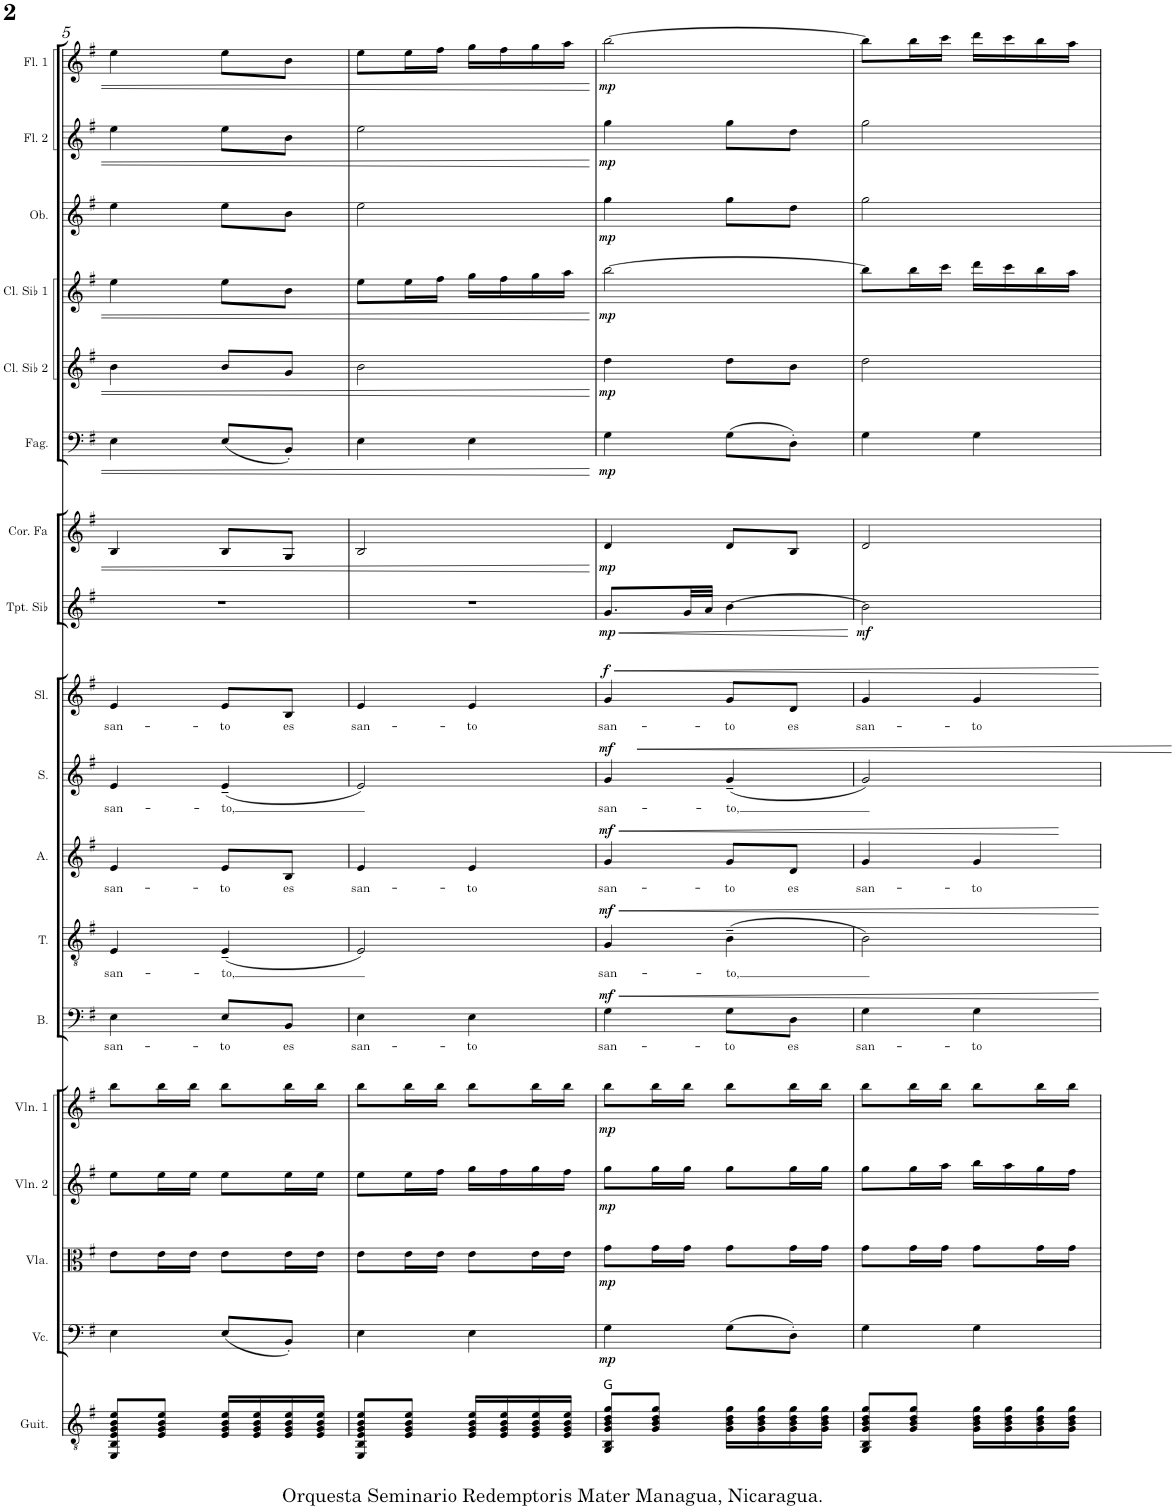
**kern	**harte	**kern	**dynam	**kern	**dynam	**kern	**dynam	**kern	**dynam	**kern	**text	**dynam	**kern	**text	**dynam	**kern	**text	**dynam	**kern	**text	**dynam	**kern	**text	**dynam	**kern	**dynam	**kern	**dynam	**kern	**dynam	**kern	**dynam	**kern	**dynam	**kern	**dynam	**kern	**dynam	**kern	**dynam
*part18	*part18	*part17	*part17	*part16	*part16	*part15	*part15	*part14	*part14	*part13	*part13	*part13	*part12	*part12	*part12	*part11	*part11	*part11	*part10	*part10	*part10	*part9	*part9	*part9	*part8	*part8	*part7	*part7	*part6	*part6	*part5	*part5	*part4	*part4	*part3	*part3	*part2	*part2	*part1	*part1
*staff18	*	*staff17	*staff17	*staff16	*staff16	*staff15	*staff15	*staff14	*staff14	*staff13	*staff13	*staff13	*staff12	*staff12	*staff12	*staff11	*staff11	*staff11	*staff10	*staff10	*staff10	*staff9	*staff9	*staff9	*staff8	*staff8	*staff7	*staff7	*staff6	*staff6	*staff5	*staff5	*staff4	*staff4	*staff3	*staff3	*staff2	*staff2	*staff1	*staff1
*I"Guitarra clásica	*	*I"Violonchelo	*	*I"Viola	*	*I"Violín 2	*	*I"Violín 1	*	*I"Bajo	*	*	*I"Tenor	*	*	*I"Alto	*	*	*I"Soprano	*	*	*I"Solista	*	*	*I"Trompeta en Sib	*	*I"Corno en Fa	*	*I"Fagot	*	*I"Clarinete en Sib 2	*	*I"Clarinete en Sib 1	*	*I"Oboe	*	*I"Flauta 2	*	*I"Flauta 1	*
*I'Guit.	*	*I'Vc.	*	*I'Vla.	*	*I'Vln. 2	*	*I'Vln. 1	*	*I'B.	*	*	*I'T.	*	*	*I'A.	*	*	*I'S.	*	*	*I'Sl.	*	*	*I'Tpt. Sib	*	*I'Cor. Fa	*	*I'Fag.	*	*I'Cl. Sib 2	*	*I'Cl. Sib 1	*	*I'Ob.	*	*I'Fl. 2	*	*I'Fl. 1	*
!!LO:PB:g=z
*clefGv2	*	*clefF4	*	*clefC3	*	*clefG2	*	*clefG2	*	*clefF4	*	*	*clefGv2	*	*	*clefG2	*	*	*clefG2	*	*	*clefG2	*	*	*clefG2	*	*clefG2	*	*clefF4	*	*clefG2	*	*clefG2	*	*clefG2	*	*clefG2	*	*clefG2	*
*	*	*	*	*	*	*	*	*	*	*	*	*	*	*	*	*	*	*	*	*	*	*	*	*	*Trd1c2	*	*Trd4c7	*	*	*	*Trd1c2	*	*Trd1c2	*	*	*	*	*	*	*
*k[f#]	*	*k[f#]	*	*k[f#]	*	*k[f#]	*	*k[f#]	*	*k[f#]	*	*	*k[f#]	*	*	*k[f#]	*	*	*k[f#]	*	*	*k[f#]	*	*	*k[f#]	*	*k[f#]	*	*k[f#]	*	*k[f#]	*	*k[f#]	*	*k[f#]	*	*k[f#]	*	*k[f#]	*
*M2/4	*	*M2/4	*	*M2/4	*	*M2/4	*	*M2/4	*	*M2/4	*	*	*M2/4	*	*	*M2/4	*	*	*M2/4	*	*	*M2/4	*	*	*M2/4	*	*M2/4	*	*M2/4	*	*M2/4	*	*M2/4	*	*M2/4	*	*M2/4	*	*M2/4	*
=5	=5	=5	=5	=5	=5	=5	=5	=5	=5	=5	=5	=5	=5	=5	=5	=5	=5	=5	=5	=5	=5	=5	=5	=5	=5	=5	=5	=5	=5	=5	=5	=5	=5	=5	=5	=5	=5	=5	=5	=5
!	!	!	!	!	!	!	!	!	!	!	!LO:LY:b	!	!	!LO:LY:b	!	!	!LO:LY:b	!	!	!LO:LY:b	!	!	!LO:LY:b	!	!	!	!	!	!	!	!	!	!	!	!	!	!	!	!	!
8EE/ 8BB/ 8E/ 8G/ 8B/ 8e/L	.	4E\	.	8e\L	.	8ee\L	.	8bb\L	.	4E\	san-	.	4E/	san-	.	4e/	san-	.	4e/	san-	.	4e/	san-	.	2r	.	4B/	.	4E\	.	4b\	.	4ee\	.	4ee\	.	4ee\	.	4ee\	.
8E/ 8G/ 8B/ 8e/J	.	.	.	16e\L	.	16ee\L	.	16bb\L	.	.	.	.	.	.	.	.	.	.	.	.	.	.	.	.	.	.	.	.	.	.	.	.	.	.	.	.	.	.	.	.
.	.	.	.	16e\JJ	.	16ee\JJ	.	16bb\JJ	.	.	.	.	.	.	.	.	.	.	.	.	.	.	.	.	.	.	.	.	.	.	.	.	.	.	.	.	.	.	.	.
!	!	!	!	!	!	!	!	!	!	!	!LO:LY:b	!	!	!LO:LY:b	!	!	!LO:LY:b	!	!	!LO:LY:b	!	!	!LO:LY:b	!	!	!	!	!	!	!	!	!	!	!	!	!	!	!	!	!
16E/ 16G/ 16B/ 16e/LL	.	(8E/L	.	8e\L	.	8ee\L	.	8bb\L	.	8E/L	-to	.	(4E~/	-to,	.	8e/L	-to	.	(4e~/	-to,	.	8e/L	-to	.	.	.	8B/L	.	(8E/L	.	8b/L	.	8ee\L	.	8ee\L	.	8ee\L	.	8ee\L	.
16E/ 16G/ 16B/ 16e/	.	.	.	.	.	.	.	.	.	.	.	.	.	.	.	.	.	.	.	.	.	.	.	.	.	.	.	.	.	.	.	.	.	.	.	.	.	.	.	.
!	!	!	!	!	!	!	!	!	!	!	!LO:LY:b	!	!	!	!	!	!LO:LY:b	!	!	!	!	!	!LO:LY:b	!	!	!	!	!	!	!	!	!	!	!	!	!	!	!	!	!
16E/ 16G/ 16B/ 16e/	.	8BB'/J)	.	16e\L	.	16ee\L	.	16bb\L	.	8BB/J	es	.	.	.	.	8B/J	es	.	.	.	.	8B/J	es	.	.	.	8G/J	.	8BB'/J)	.	8g/J	.	8b\J	.	8b\J	.	8b\J	.	8b\J	.
16E/ 16G/ 16B/ 16e/JJ	.	.	.	16e\JJ	.	16ee\JJ	.	16bb\JJ	.	.	.	.	.	.	.	.	.	.	.	.	.	.	.	.	.	.	.	.	.	.	.	.	.	.	.	.	.	.	.	.
=6	=6	=6	=6	=6	=6	=6	=6	=6	=6	=6	=6	=6	=6	=6	=6	=6	=6	=6	=6	=6	=6	=6	=6	=6	=6	=6	=6	=6	=6	=6	=6	=6	=6	=6	=6	=6	=6	=6	=6	=6
!	!	!	!	!	!	!	!	!	!	!	!LO:LY:b	!	!	!	!	!	!LO:LY:b	!	!	!	!	!	!LO:LY:b	!	!	!	!	!	!	!	!	!	!	!	!	!	!	!	!	!
8EE/ 8BB/ 8E/ 8G/ 8B/ 8e/L	.	4E\	.	8e\L	.	8ee\L	.	8bb\L	.	4E\	san-	.	2E/)	.	.	4e/	san-	.	2e/)	.	.	4e/	san-	.	2r	.	2B/	.	4E\	.	2b\	.	8ee\L	.	2ee\	.	2ee\	.	8ee\L	.
8E/ 8G/ 8B/ 8e/J	.	.	.	16e\L	.	16ee\L	.	16bb\L	.	.	.	.	.	.	.	.	.	.	.	.	.	.	.	.	.	.	.	.	.	.	.	.	16ee\L	.	.	.	.	.	16ee\L	.
.	.	.	.	16e\JJ	.	16ff#\JJ	.	16bb\JJ	.	.	.	.	.	.	.	.	.	.	.	.	.	.	.	.	.	.	.	.	.	.	.	.	16ff#\JJ	.	.	.	.	.	16ff#\JJ	.
!	!	!	!	!	!	!	!	!	!	!	!LO:LY:b	!	!	!	!	!	!LO:LY:b	!	!	!	!	!	!LO:LY:b	!	!	!	!	!	!	!	!	!	!	!	!	!	!	!	!	!
16E/ 16G/ 16B/ 16e/LL	.	4E\	.	8e\L	.	16gg\LL	.	8bb\L	.	4E\	-to	.	.	.	.	4e/	-to	.	.	.	.	4e/	-to	.	.	.	.	.	4E\	.	.	.	16gg\LL	.	.	.	.	.	16gg\LL	.
16E/ 16G/ 16B/ 16e/	.	.	.	.	.	16ff#\	.	.	.	.	.	.	.	.	.	.	.	.	.	.	.	.	.	.	.	.	.	.	.	.	.	.	16ff#\	.	.	.	.	.	16ff#\	.
16E/ 16G/ 16B/ 16e/	.	.	.	16e\L	.	16gg\	.	16bb\L	.	.	.	.	.	.	.	.	.	.	.	.	.	.	.	.	.	.	.	.	.	.	.	.	16gg\	.	.	.	.	.	16gg\	.
16E/ 16G/ 16B/ 16e/JJ	.	.	.	16e\JJ	.	16ff#\JJ	.	16bb\JJ	.	.	.	.	.	.	.	.	.	.	.	.	.	.	.	.	.	.	.	.	.	.	.	.	16aa\JJ	.	.	.	.	.	16aa\JJ	.
=7	=7	=7	=7	=7	=7	=7	=7	=7	=7	=7	=7	=7	=7	=7	=7	=7	=7	=7	=7	=7	=7	=7	=7	=7	=7	=7	=7	=7	=7	=7	=7	=7	=7	=7	=7	=7	=7	=7	=7	=7
!	!	!	!LO:DY:b	!	!LO:DY:b	!	!LO:DY:b	!	!LO:DY:b	!	!LO:LY:b	!LO:DY:a	!	!LO:LY:b	!LO:DY:a	!	!LO:LY:b	!LO:DY:a	!	!LO:LY:b	!LO:DY:a	!	!LO:LY:b	!LO:DY:a	!	!LO:HP:b	!	!	!	!	!	!	!	!	!	!	!	!	!	!
!	!	!	!	!	!	!	!	!	!	!	!	!	!	!	!	!	!	!	!	!	!	!	!	!	!	!LO:DY:n=1:b	!	!LO:DY:b	!	!LO:DY:b	!	!LO:DY:b	!	!LO:DY:b	!	!LO:DY:b	!	!LO:DY:b	!	!LO:DY:b
8GG/ 8BB/ 8G/ 8B/ 8d/ 8g/L	G:maj	4G\	mp	8g\L	mp	8gg\L	mp	8bb\L	mp	4G\	san-	mf	4G/	san-	mf	4g/	san-	mf	4g/	san-	mf	4g/	san-	f	8.g/L	< mp	4d/	mp	4G\	mp	4dd\	mp	[2bb\	mp	4gg\	mp	4gg\	mp	[2bb\	mp
8G/ 8B/ 8d/ 8g/J	.	.	.	16g\L	.	16gg\L	.	16bb\L	.	.	.	.	.	.	.	.	.	.	.	.	.	.	.	.	.	.	.	.	.	.	.	.	.	.	.	.	.	.	.	.
.	.	.	.	16g\JJ	.	16gg\JJ	.	16bb\JJ	.	.	.	.	.	.	.	.	.	.	.	.	.	.	.	.	32g/LL	.	.	.	.	.	.	.	.	.	.	.	.	.	.	.
.	.	.	.	.	.	.	.	.	.	.	.	.	.	.	.	.	.	.	.	.	.	.	.	.	32a/JJJ	.	.	.	.	.	.	.	.	.	.	.	.	.	.	.
!	!	!	!	!	!	!	!	!	!	!	!LO:LY:b	!	!	!LO:LY:b	!	!	!LO:LY:b	!	!	!LO:LY:b	!	!	!LO:LY:b	!	!	!	!	!	!	!	!	!	!	!	!	!	!	!	!	!
16G\ 16B\ 16d\ 16g\LL	.	(8G\L	.	8g\L	.	8gg\L	.	8bb\L	.	8G\L	-to	.	(4B~\	-to,	.	8g/L	-to	.	(4g~/	-to,	.	8g/L	-to	.	[4b\	.	8d/L	.	(8G\L	.	8dd\L	.	.	.	8gg\L	.	8gg\L	.	.	.
16G\ 16B\ 16d\ 16g\	.	.	.	.	.	.	.	.	.	.	.	.	.	.	.	.	.	.	.	.	.	.	.	.	.	.	.	.	.	.	.	.	.	.	.	.	.	.	.	.
!	!	!	!	!	!	!	!	!	!	!	!LO:LY:b	!	!	!	!	!	!LO:LY:b	!	!	!	!	!	!LO:LY:b	!	!	!	!	!	!	!	!	!	!	!	!	!	!	!	!	!
16G\ 16B\ 16d\ 16g\	.	8D'\J)	.	16g\L	.	16gg\L	.	16bb\L	.	8D\J	es	.	.	.	.	8d/J	es	.	.	.	.	8d/J	es	.	.	.	8B/J	.	8D'\J)	.	8b\J	.	.	.	8dd\J	.	8dd\J	.	.	.
16G\ 16B\ 16d\ 16g\JJ	.	.	.	16g\JJ	.	16gg\JJ	.	16bb\JJ	.	.	.	.	.	.	.	.	.	.	.	.	.	.	.	.	.	.	.	.	.	.	.	.	.	.	.	.	.	.	.	.
.	.	.	.	.	.	.	.	.	.	.	.	.	.	.	.	.	.	.	.	.	.	.	.	.	.	[	.	.	.	.	.	.	.	.	.	.	.	.	.	.
=8	=8	=8	=8	=8	=8	=8	=8	=8	=8	=8	=8	=8	=8	=8	=8	=8	=8	=8	=8	=8	=8	=8	=8	=8	=8	=8	=8	=8	=8	=8	=8	=8	=8	=8	=8	=8	=8	=8	=8	=8
!	!	!	!	!	!	!	!	!	!	!	!LO:LY:b	!	!	!	!	!	!LO:LY:b	!	!	!	!	!	!LO:LY:b	!	!	!LO:DY:b	!	!	!	!	!	!	!	!	!	!	!	!	!	!
8GG/ 8BB/ 8G/ 8B/ 8d/ 8g/L	.	4G\	.	8g\L	.	8gg\L	.	8bb\L	.	4G\	san-	.	2B\)	.	.	4g/	san-	.	2g/)	.	.	4g/	san-	.	2b\]	mf	2d/	.	4G\	.	2dd\	.	8bb\L]	.	2gg\	.	2gg\	.	8bb\L]	.
8G/ 8B/ 8d/ 8g/J	.	.	.	16g\L	.	16gg\L	.	16bb\L	.	.	.	.	.	.	.	.	.	.	.	.	.	.	.	.	.	.	.	.	.	.	.	.	16bb\L	.	.	.	.	.	16bb\L	.
.	.	.	.	16g\JJ	.	16aa\JJ	.	16bb\JJ	.	.	.	.	.	.	.	.	.	.	.	.	.	.	.	.	.	.	.	.	.	.	.	.	16ccc\JJ	.	.	.	.	.	16ccc\JJ	.
!	!	!	!	!	!	!	!	!	!	!	!LO:LY:b	!	!	!	!	!	!LO:LY:b	!	!	!	!	!	!LO:LY:b	!	!	!	!	!	!	!	!	!	!	!	!	!	!	!	!	!
16G\ 16B\ 16d\ 16g\LL	.	4G\	.	8g\L	.	16bb\LL	.	8bb\L	.	4G\	-to	.	.	.	.	4g/	-to	.	.	.	.	4g/	-to	.	.	.	.	.	4G\	.	.	.	16ddd\LL	.	.	.	.	.	16ddd\LL	.
16G\ 16B\ 16d\ 16g\	.	.	.	.	.	16aa\	.	.	.	.	.	.	.	.	.	.	.	.	.	.	.	.	.	.	.	.	.	.	.	.	.	.	16ccc\	.	.	.	.	.	16ccc\	.
16G\ 16B\ 16d\ 16g\	.	.	.	16g\L	.	16gg\	.	16bb\L	.	.	.	.	.	.	.	.	.	.	.	.	.	.	.	.	.	.	.	.	.	.	.	.	16bb\	.	.	.	.	.	16bb\	.
16G\ 16B\ 16d\ 16g\JJ	.	.	.	16g\JJ	.	16ff#\JJ	.	16bb\JJ	.	.	.	.	.	.	.	.	.	.	.	.	.	.	.	.	.	.	.	.	.	.	.	.	16aa\JJ	.	.	.	.	.	16aa\JJ	.
=	=	=	=	=	=	=	=	=	=	=	=	=	=	=	=	=	=	=	=	=	=	=	=	=	=	=	=	=	=	=	=	=	=	=	=	=	=	=	=	=
*-	*-	*-	*-	*-	*-	*-	*-	*-	*-	*-	*-	*-	*-	*-	*-	*-	*-	*-	*-	*-	*-	*-	*-	*-	*-	*-	*-	*-	*-	*-	*-	*-	*-	*-	*-	*-	*-	*-	*-	*-
